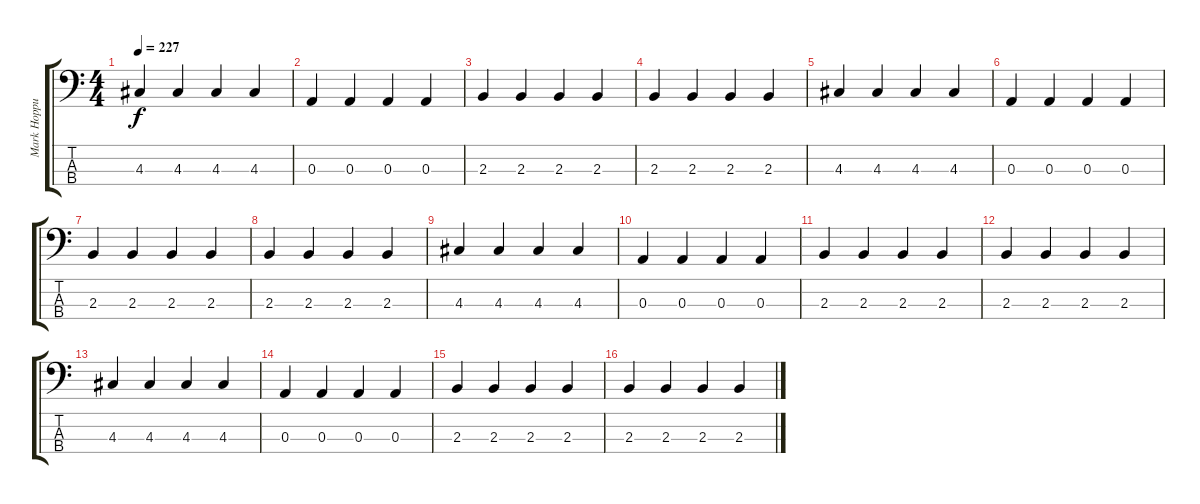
\track ("Mark Hoppus - Bass" "Mark Hoppu") {instrument electricbasspick}
\staff {score tabs}
\tuning (G2 D2 A1 E1) {hide}
\ts (4 4)
\tempo 227
\clef f4
\ks c
4.3.4{dy f} 4.3.4 4.3.4 4.3.4 |
0.3.4 0.3.4 0.3.4 0.3.4 |
2.3.4 2.3.4 2.3.4 2.3.4 |
2.3.4 2.3.4 2.3.4 2.3.4 |
4.3.4 4.3.4 4.3.4 4.3.4 |
0.3.4 0.3.4 0.3.4 0.3.4 |
2.3.4 2.3.4 2.3.4 2.3.4 |
2.3.4 2.3.4 2.3.4 2.3.4 |
4.3.4 4.3.4 4.3.4 4.3.4 |
0.3.4 0.3.4 0.3.4 0.3.4 |
2.3.4 2.3.4 2.3.4 2.3.4 |
2.3.4 2.3.4 2.3.4 2.3.4 |
4.3.4 4.3.4 4.3.4 4.3.4 |
0.3.4 0.3.4 0.3.4 0.3.4 |
2.3.4 2.3.4 2.3.4 2.3.4 |
2.3.4 2.3.4 2.3.4 2.3.4
